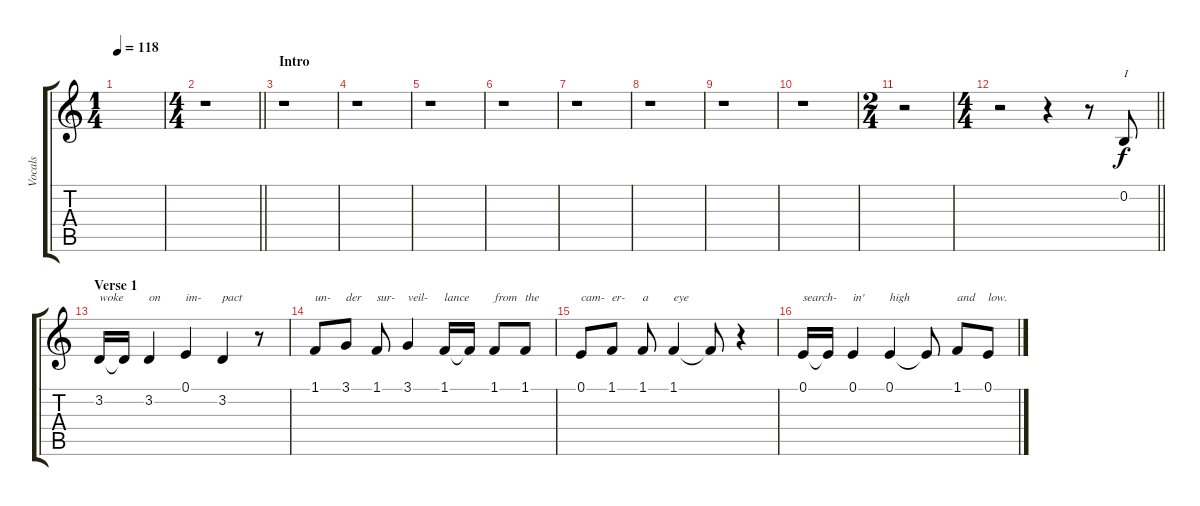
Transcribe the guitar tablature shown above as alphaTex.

\track ("Vocals" "Vocals") {mute instrument brasssection}
\staff {score tabs}
\tuning (E4 B3 G3 D3 A2 E2) {hide}
\ts (1 4)
\tempo 118
\clef g2
\ks c
|
\ts (4 4)
\barLineRight lightlight
r.1 |
\section ("" "Intro")
r.1 |
r.1 |
r.1 |
r.1 |
r.1 |
r.1 |
r.1 |
r.1 |
\ts (2 4)
r.2 |
\ts (4 4)
\barLineRight lightlight
r.2 r.4 r.8 0.2.8{txt "I"} |
\section ("" "Verse 1")
3.2.16{txt "woke"} 3.2{t}.16 3.2.4{txt "on"} 0.1.4{txt "im-"} 3.2.4{txt "pact"} r.8 |
1.1.8{txt "un-"} 3.1.8{txt "der"} 1.1.8{txt "sur-"} 3.1.4{txt "veil-"} 1.1.16{txt "lance"} 1.1{t}.16 1.1.8{txt "from"} 1.1.8{txt "the"} |
0.1.8{txt "cam-"} 1.1.8{txt "er-"} 1.1.8{txt "a"} 1.1.4{txt "eye"} 1.1{t}.8 r.4 |
0.1.16{txt "search-"} 0.1{t}.16 0.1.4{txt "in'"} 0.1.4{txt "high"} 0.1{t}.8 1.1.8{txt "and"} 0.1.8{txt "low."}
